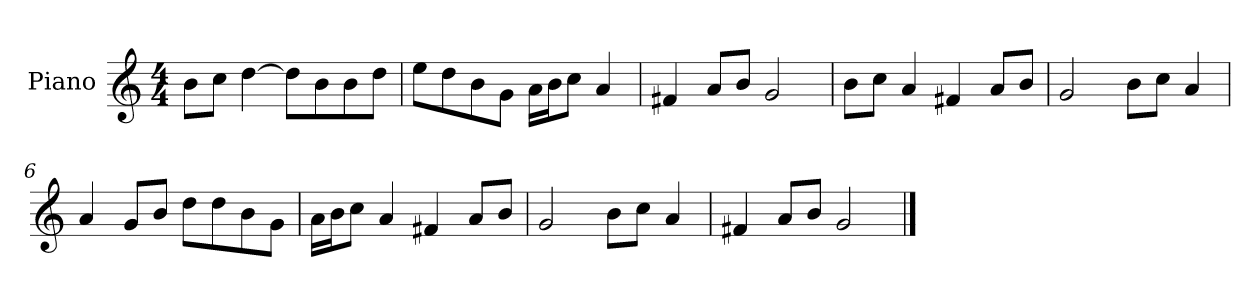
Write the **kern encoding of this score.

**kern
*part1
*staff1
*I"Piano
*I'P-no
*clefG2
*k[]
*M4/4
*MM90
=1
8b\L
8cc\J
[4dd\
8dd\L]
8b\
8b\
8dd\J
=2
8ee\L
8dd\
8b\
8g\J
16a\LL
16b\J
8cc\J
4a/
=3
4f#X/
8a/L
8b/J
2g/
=4
8b\L
8cc\J
4a/
4f#X/
8a/L
8b/J
=5
2g/
8b\L
8cc\J
4a/
=6
4a/
8g/L
8b/J
8dd\L
8dd\
8b\
8g\J
!!LO:LB:g=z
=7
16a\LL
16b\J
8cc\J
4a/
4f#X/
8a/L
8b/J
=8
2g/
8b\L
8cc\J
4a/
=9
4f#X/
8a/L
8b/J
2g/
==
*-
